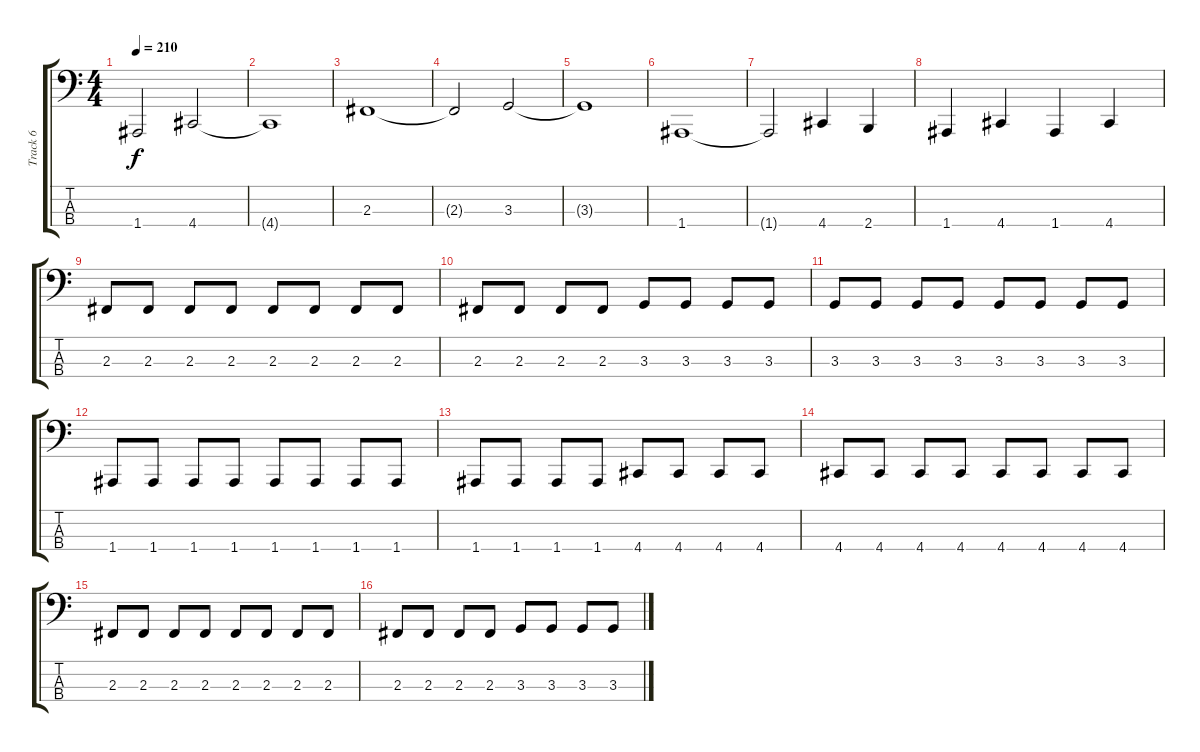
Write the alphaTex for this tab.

\track ("Track 6" "Track 6") {instrument electricbassfinger}
\staff {score tabs}
\tuning (D2 A1 E1 A0) {hide}
\ts (4 4)
\tempo 210
\clef f4
\ks c
1.4{t}.2{dy f} 4.4.2 |
4.4{t}.1 |
2.3.1 |
2.3{t}.2 3.3.2 |
3.3{t}.1 |
1.4.1 |
1.4{t}.2 4.4.4 2.4.4 |
1.4.4 4.4.4 1.4.4 4.4.4 |
2.3.8 2.3.8 2.3.8 2.3.8 2.3.8 2.3.8 2.3.8 2.3.8 |
2.3.8 2.3.8 2.3.8 2.3.8 3.3.8 3.3.8 3.3.8 3.3.8 |
3.3.8 3.3.8 3.3.8 3.3.8 3.3.8 3.3.8 3.3.8 3.3.8 |
1.4.8 1.4.8 1.4.8 1.4.8 1.4.8 1.4.8 1.4.8 1.4.8 |
1.4.8 1.4.8 1.4.8 1.4.8 4.4.8 4.4.8 4.4.8 4.4.8 |
4.4.8 4.4.8 4.4.8 4.4.8 4.4.8 4.4.8 4.4.8 4.4.8 |
2.3.8 2.3.8 2.3.8 2.3.8 2.3.8 2.3.8 2.3.8 2.3.8 |
2.3.8 2.3.8 2.3.8 2.3.8 3.3.8 3.3.8 3.3.8 3.3.8
